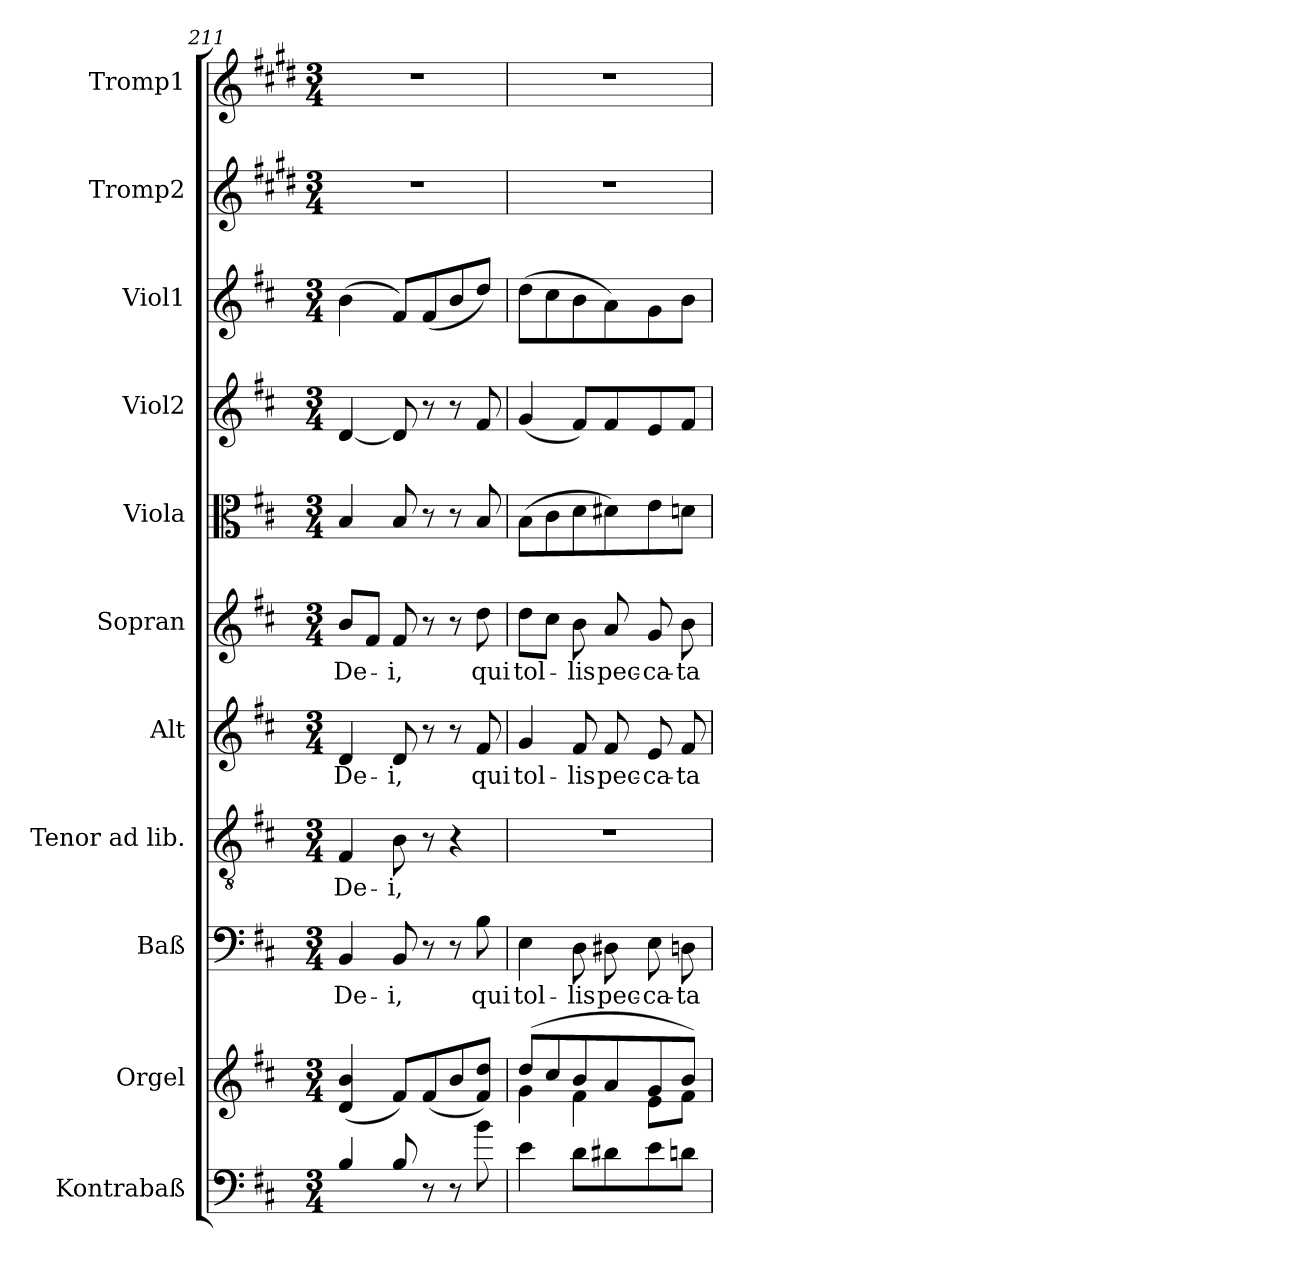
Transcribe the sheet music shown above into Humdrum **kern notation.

**kern	**kern	**kern	**text	**kern	**text	**kern	**text	**kern	**text	**kern	**kern	**kern	**kern	**kern
*part11	*part10	*part9	*part9	*part8	*part8	*part7	*part7	*part6	*part6	*part5	*part4	*part3	*part2	*part1
*staff11	*staff10	*staff9	*staff9	*staff8	*staff8	*staff7	*staff7	*staff6	*staff6	*staff5	*staff4	*staff3	*staff2	*staff1
*I"Kontrabaß	*I"Orgel	*I"Baß	*	*I"Tenor ad lib.	*	*I"Alt	*	*I"Sopran	*	*I"Viola	*I"Viol2	*I"Viol1	*I"Tromp2	*I"Tromp1
*	*	*	*	*	*	*	*	*	*	*I'Vla	*	*	*	*
!!LO:PB:g=z
*clefF4	*clefG2	*clefF4	*	*clefGv2	*	*clefG2	*	*clefG2	*	*clefC3	*clefG2	*clefG2	*clefG2	*clefG2
*ITrd7c12	*	*	*	*	*	*	*	*	*	*	*	*	*ITrd1c2	*ITrd1c2
*k[f#c#]	*k[f#c#]	*k[f#c#]	*	*k[f#c#]	*	*k[f#c#]	*	*k[f#c#]	*	*k[f#c#]	*k[f#c#]	*k[f#c#]	*k[f#c#]	*k[f#c#]
*D:	*D:	*D:	*	*D:	*	*D:	*	*D:	*	*D:	*D:	*D:	*D:	*D:
*M3/4	*M3/4	*M3/4	*	*M3/4	*	*M3/4	*	*M3/4	*	*M3/4	*M3/4	*M3/4	*M3/4	*M3/4
=211	=211	=211	=211	=211	=211	=211	=211	=211	=211	=211	=211	=211	=211	=211
!	!	!	!LO:LY:b	!	!LO:LY:b	!	!LO:LY:b	!	!LO:LY:b	!	!	!	!	!
4BB/	(<4d/ 4b/	4BB/	De-	4F#/	De-	4d/	De-	8b/L	De-	4B/	[4d/	(>4b\	2.r	2.r
.	.	.	.	.	.	.	.	8f#/J	.	.	.	.	.	.
!	!	!	!LO:LY:b	!	!LO:LY:b	!	!LO:LY:b	!	!LO:LY:b	!	!	!	!	!
8BB/	8f#/L)	8BB/	-i,	8B\	-i,	8d/	-i,	8f#/	-i,	8B/	8d/]	8f#/L)	.	.
8r	(<8f#/	8r	.	8r	.	8r	.	8r	.	8r	8r	(<8f#/	.	.
8r	8b/	8r	.	4r	.	8r	.	8r	.	8r	8r	8b/	.	.
!	!	!	!LO:LY:b	!	!	!	!LO:LY:b	!	!LO:LY:b	!	!	!	!	!
8B\	8f#/ 8dd/J)	8B\	qui	.	.	8f#/	qui	8dd\	qui	8B/	8f#/	8dd/J)	.	.
=212	=212	=212	=212	=212	=212	=212	=212	=212	=212	=212	=212	=212	=212	=212
*	*^	*	*	*	*	*	*	*	*	*	*	*	*	*
!	!	!	!	!LO:LY:b	!	!	!	!LO:LY:b	!	!LO:LY:b	!	!	!	!	!
4E\	(>8dd/L	4g\	4E\	tol-	2.r	.	4g/	tol-	8dd\L	tol-	(>8B\L	(<4g/	(>8dd\L	2.r	2.r
.	8cc#/	.	.	.	.	.	.	.	8cc#\J	.	8c#\	.	8cc#\	.	.
!	!	!	!	!LO:LY:b	!	!	!	!LO:LY:b	!	!LO:LY:b	!	!	!	!	!
8D\L	8b/	4f#\	8D\	-lis	.	.	8f#/	-lis	8b\	-lis	8d\	8f#/L)	8b\	.	.
!	!	!	!	!LO:LY:b	!	!	!	!LO:LY:b	!	!LO:LY:b	!	!	!	!	!
8D#X\	8a/	.	8D#X\	pec-	.	.	8f#/	pec-	8a/	pec-	8d#X\)	8f#/	8a\)	.	.
!	!	!	!	!LO:LY:b	!	!	!	!LO:LY:b	!	!LO:LY:b	!	!	!	!	!
8E\	8g/	8e\L	8E\	-ca-	.	.	8e/	-ca-	8g/	-ca-	8e\	8e/	8g\	.	.
!	!	!	!	!LO:LY:b	!	!	!	!LO:LY:b	!	!LO:LY:b	!	!	!	!	!
8Dn\J	8b/J)	8f#\J	8Dn\	-ta	.	.	8f#/	-ta	8b\	-ta	8dn\J	8f#/J	8b\J	.	.
*	*v	*v	*	*	*	*	*	*	*	*	*	*	*	*	*
=	=	=	=	=	=	=	=	=	=	=	=	=	=	=
*-	*-	*-	*-	*-	*-	*-	*-	*-	*-	*-	*-	*-	*-	*-
